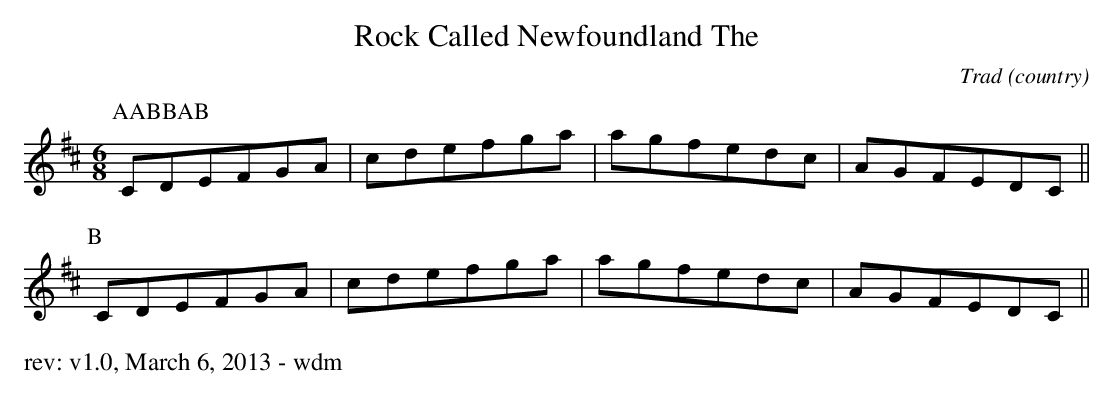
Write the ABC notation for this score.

X:1
T: Rock Called Newfoundland The
O: Trad (country)
M: 6/8
K: Dmaj
P: AABBAB
P:A
CDEFGA|cdefga|agfedc|AGFEDC||
P:B
CDEFGA|cdefga|agfedc|AGFEDC||
